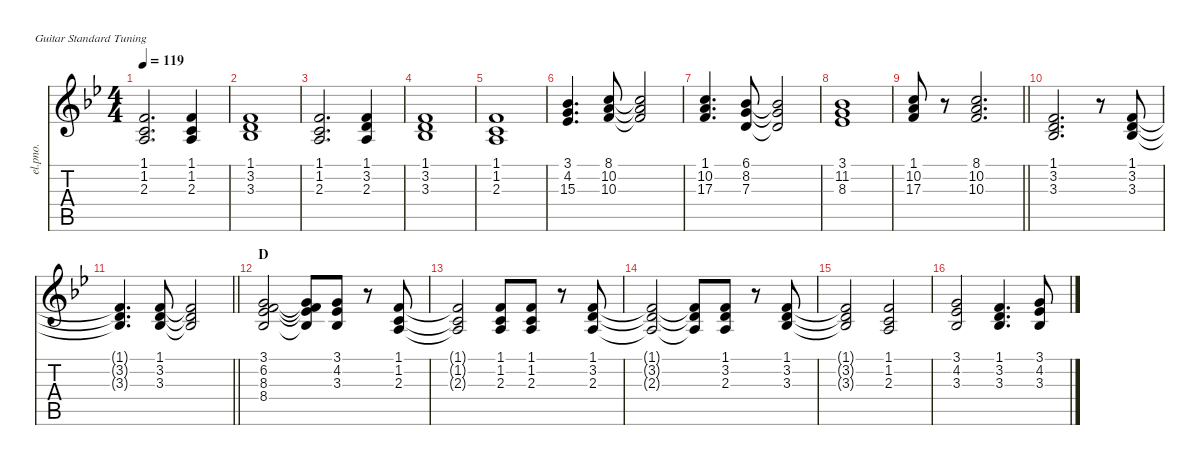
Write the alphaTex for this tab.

\defaultSystemsLayout 4
\hideDynamics
\bracketExtendMode nobrackets
\otherSystemsTrackNameOrientation horizontal
\track ("Syn." "el.pno.") {instrument electricgrandpiano}
\staff {score tabs}
\tuning (E4 B3 G3 D3 A2 E2)
\ts (4 4)
\tempo 119
\clef g2
\ks bb
(1.1{acc forcenatural} 1.2{acc forcenatural} 2.3{acc forcenatural}).2{d dy f} (1.1{acc forcenatural} 1.2{acc forcenatural} 2.3{acc forcenatural}).4 |
(1.1{acc forcenatural} 3.2{acc forcenatural} 3.3{acc b}).1 |
(1.1{acc forcenatural} 1.2{acc forcenatural} 2.3{acc forcenatural}).2{d} (1.1{acc forcenatural} 3.2{acc forcenatural} 2.3{acc forcenatural}).4 |
(1.1{acc forcenatural} 3.2{acc forcenatural} 3.3{acc b}).1 |
(1.1{acc forcenatural} 1.2{acc forcenatural} 2.3{acc forcenatural}).1 |
(3.1{acc forcenatural} 4.2{acc b} 15.3{acc b}).4{d} (8.1{acc forcenatural} 10.2{acc forcenatural} 10.3{acc forcenatural}).8 (8.1{t acc forcenatural} 10.2{t acc forcenatural} 10.3{t acc forcenatural}).2 |
(1.1{acc forcenatural} 10.2{acc forcenatural} 17.3{acc forcenatural}).4{d} (6.1{acc b} 8.2{acc forcenatural} 7.3{acc forcenatural}).8 (6.1{t acc b} 8.2{t acc forcenatural} 7.3{t acc forcenatural}).2 |
(3.1{acc forcenatural} 11.2{acc b} 8.3{acc b}).1 |
\barLineRight lightlight
(1.1{acc forcenatural} 10.2{acc forcenatural} 17.3{acc forcenatural}).8 r.8 (8.1{acc forcenatural} 10.2{acc forcenatural} 10.3{acc forcenatural}).2{d} |
(1.1{acc forcenatural} 3.2{acc forcenatural} 3.3{acc b}).2{d} r.8 (1.1{acc forcenatural} 3.2{acc forcenatural} 3.3{acc b}).8 |
\barLineRight lightlight
(1.1{t acc forcenatural} 3.2{t acc forcenatural} 3.3{t acc b}).4{d} (1.1{acc forcenatural} 3.2{acc forcenatural} 3.3{acc b}).8 (1.1{t acc forcenatural} 3.2{t acc forcenatural} 3.3{t acc b}).2 |
\section ("" "D")
(3.1{acc forcenatural} 6.2{acc forcenatural} 8.3{acc b} 8.4{acc b}).2 (3.1{t acc forcenatural} 6.2{t acc forcenatural} 8.3{t acc b} 8.4{t acc b}).8 (3.1{acc forcenatural} 4.2{acc b} 3.3{acc b}).8 r.8 (1.1{acc forcenatural} 1.2{acc forcenatural} 2.3{acc forcenatural}).8 |
(1.1{t acc forcenatural} 1.2{t acc forcenatural} 2.3{t acc forcenatural}).2 (1.1{acc forcenatural} 1.2{acc forcenatural} 2.3{acc forcenatural}).8 (1.1{acc forcenatural} 1.2{acc forcenatural} 2.3{acc forcenatural}).8 r.8 (1.1{acc forcenatural} 3.2{acc forcenatural} 2.3{acc forcenatural}).8 |
(1.1{t acc forcenatural} 3.2{t acc forcenatural} 2.3{t acc forcenatural}).2 (1.1{t acc forcenatural} 3.2{t acc forcenatural} 2.3{t acc forcenatural}).8 (1.1{acc forcenatural} 3.2{acc forcenatural} 2.3{acc forcenatural}).8 r.8 (1.1{acc forcenatural} 3.2{acc forcenatural} 3.3{acc b}).8 |
(1.1{t acc forcenatural} 3.2{t acc forcenatural} 3.3{t acc b}).2 (1.1{acc forcenatural} 1.2{acc forcenatural} 2.3{acc forcenatural}).2 |
(3.1{acc forcenatural} 4.2{acc b} 3.3{acc b}).2 (1.1{acc forcenatural} 3.2{acc forcenatural} 3.3{acc b}).4{d} (3.1{acc forcenatural} 4.2{acc b} 3.3{acc b}).8
